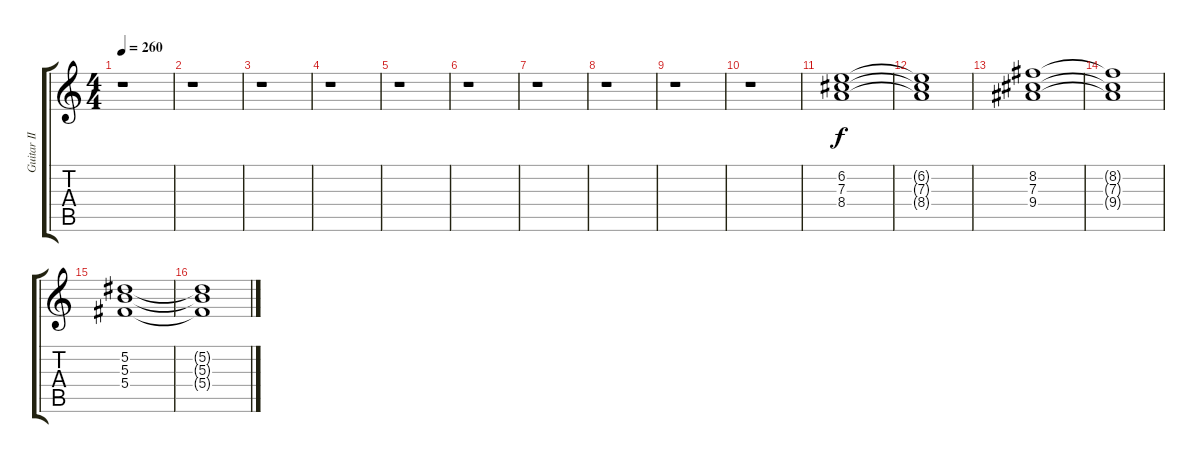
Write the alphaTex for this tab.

\track ("Guitar II" "Guitar II") {instrument overdrivenguitar}
\staff {score tabs}
\tuning (Eb4 Bb3 Gb3 Db3 Ab2 Eb2) {hide}
\ts (4 4)
\tempo 260
\clef g2
\ks c
r.1{dy f} |
r.1 |
r.1 |
r.1 |
r.1 |
r.1 |
r.1 |
r.1 |
r.1 |
r.1 |
(6.2 7.3 8.4).1 |
(6.2{t} 7.3{t} 8.4{t}).1 |
(8.2 7.3 9.4).1 |
(8.2{t} 7.3{t} 9.4{t}).1 |
(5.2 5.3 5.4).1 |
(5.2{t} 5.3{t} 5.4{t}).1
